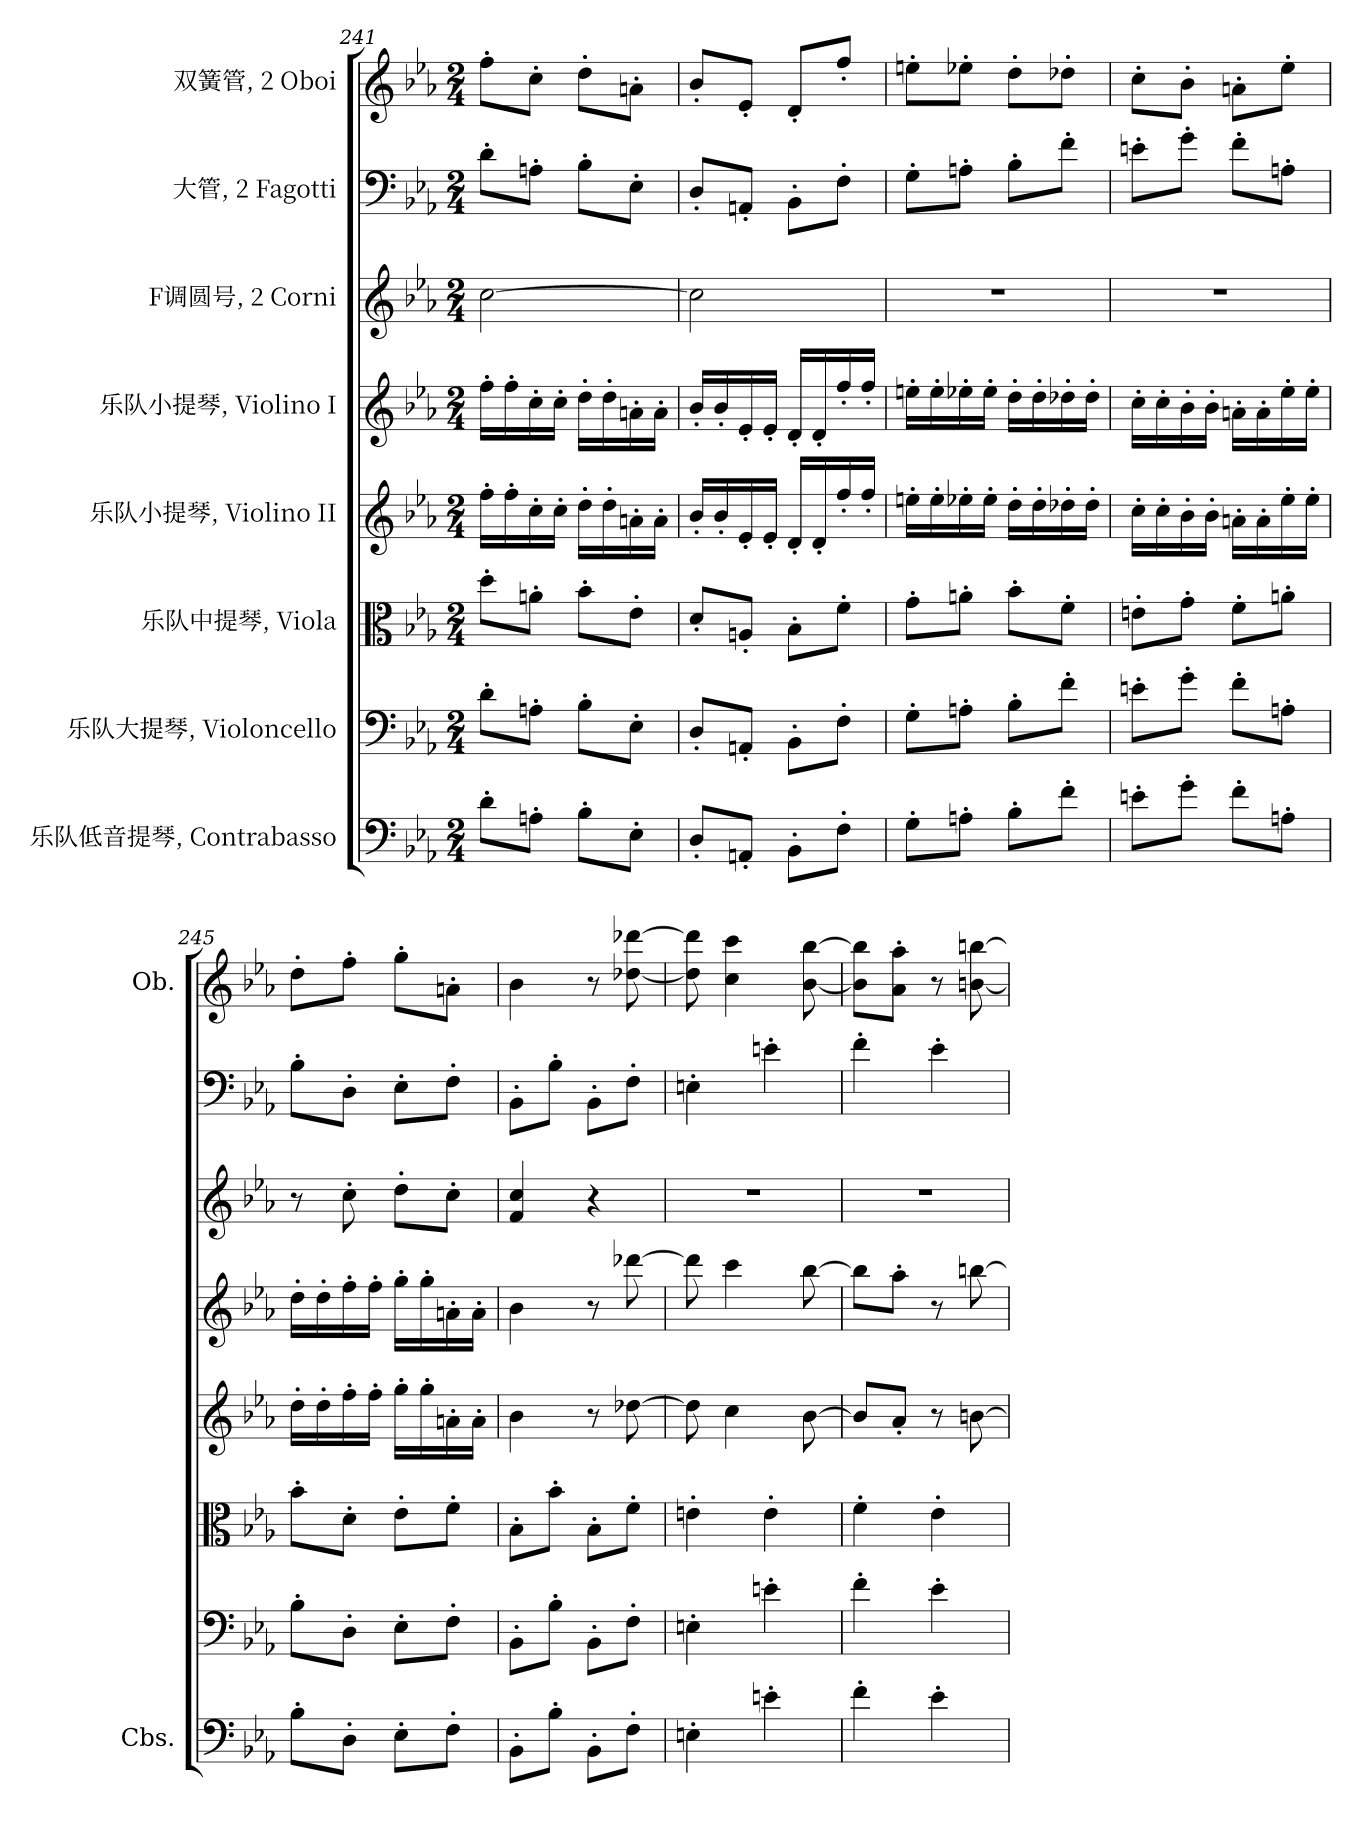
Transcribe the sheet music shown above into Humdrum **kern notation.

**kern	**kern	**kern	**kern	**kern	**kern	**kern	**kern
*part8	*part7	*part6	*part5	*part4	*part3	*part2	*part1
*staff8	*staff7	*staff6	*staff5	*staff4	*staff3	*staff2	*staff1
*I"乐队低音提琴, Contrabasso	*I"乐队大提琴, Violoncello	*I"乐队中提琴, Viola	*I"乐队小提琴, Violino II	*I"乐队小提琴, Violino I	*I"F调圆号, 2 Corni	*I"大管, 2 Fagotti	*I"双簧管, 2 Oboi
*I'Cbs.	*	*	*	*	*	*	*I'Ob.
*clefF4	*clefF4	*clefC3	*clefG2	*clefG2	*clefG2	*clefF4	*clefG2
*ITrd7c12	*	*	*	*	*ITrd4c7	*	*
*k[b-e-a-]	*k[b-e-a-]	*k[b-e-a-]	*k[b-e-a-]	*k[b-e-a-]	*k[b-e-a-d-]	*k[b-e-a-]	*k[b-e-a-]
*M2/4	*M2/4	*M2/4	*M2/4	*M2/4	*M2/4	*M2/4	*M2/4
=241	=241	=241	=241	=241	=241	=241	=241
8D'\L	8d'\L	8dd'\L	16ff'\LL	16ff'\LL	[2f\	8d'\L	8ff'\L
.	.	.	16ff'\	16ff'\	.	.	.
8AAn'\J	8An'\J	8an'\J	16cc'\	16cc'\	.	8An'\J	8cc'\J
.	.	.	16cc'\JJ	16cc'\JJ	.	.	.
8BB-'\L	8B-'\L	8b-'\L	16dd'\LL	16dd'\LL	.	8B-'\L	8dd'\L
.	.	.	16dd'\	16dd'\	.	.	.
8EE-'\J	8E-'\J	8e-'\J	16an'\	16an'\	.	8E-'\J	8an'\J
.	.	.	16a'\JJ	16a'\JJ	.	.	.
=242	=242	=242	=242	=242	=242	=242	=242
8DD'/L	8D'/L	8d'/L	16b-'/LL	16b-'/LL	2f\]	8D'/L	8b-'/L
.	.	.	16b-'/	16b-'/	.	.	.
8AAAn'/J	8AAn'/J	8An'/J	16e-'/	16e-'/	.	8AAn'/J	8e-'/J
.	.	.	16e-'/JJ	16e-'/JJ	.	.	.
8BBB-'\L	8BB-'\L	8B-'\L	16d'/LL	16d'/LL	.	8BB-'\L	8d'/L
.	.	.	16d'/	16d'/	.	.	.
8FF'\J	8F'\J	8f'\J	16ff'/	16ff'/	.	8F'\J	8ff'/J
.	.	.	16ff'/JJ	16ff'/JJ	.	.	.
!!LO:PB:g=z
=243	=243	=243	=243	=243	=243	=243	=243
8GG'\L	8G'\L	8g'\L	16een'\LL	16een'\LL	2r	8G'\L	8een'\L
.	.	.	16ee'\	16ee'\	.	.	.
8AAn'\J	8An'\J	8an'\J	16ee-X'\	16ee-X'\	.	8An'\J	8ee-X'\J
.	.	.	16ee-'\JJ	16ee-'\JJ	.	.	.
8BB-'\L	8B-'\L	8b-'\L	16dd'\LL	16dd'\LL	.	8B-'\L	8dd'\L
.	.	.	16dd'\	16dd'\	.	.	.
8F'\J	8f'\J	8f'\J	16dd-X'\	16dd-X'\	.	8f'\J	8dd-X'\J
.	.	.	16dd-'\JJ	16dd-'\JJ	.	.	.
=244	=244	=244	=244	=244	=244	=244	=244
8En'\L	8en'\L	8en'\L	16cc'\LL	16cc'\LL	2r	8en'\L	8cc'\L
.	.	.	16cc'\	16cc'\	.	.	.
8G'\J	8g'\J	8g'\J	16b-'\	16b-'\	.	8g'\J	8b-'\J
.	.	.	16b-'\JJ	16b-'\JJ	.	.	.
8F'\L	8f'\L	8f'\L	16an'\LL	16an'\LL	.	8f'\L	8an'\L
.	.	.	16a'\	16a'\	.	.	.
8AAn'\J	8An'\J	8an'\J	16ee-'\	16ee-'\	.	8An'\J	8ee-'\J
.	.	.	16ee-'\JJ	16ee-'\JJ	.	.	.
=245	=245	=245	=245	=245	=245	=245	=245
8BB-'\L	8B-'\L	8b-'\L	16dd'\LL	16dd'\LL	8r	8B-'\L	8dd'\L
.	.	.	16dd'\	16dd'\	.	.	.
8DD'\J	8D'\J	8d'\J	16ff'\	16ff'\	8f'\	8D'\J	8ff'\J
.	.	.	16ff'\JJ	16ff'\JJ	.	.	.
8EE-'\L	8E-'\L	8e-'\L	16gg'\LL	16gg'\LL	8g'\L	8E-'\L	8gg'\L
.	.	.	16gg'\	16gg'\	.	.	.
8FF'\J	8F'\J	8f'\J	16an'\	16an'\	8f'\J	8F'\J	8an'\J
.	.	.	16a'\JJ	16a'\JJ	.	.	.
=246	=246	=246	=246	=246	=246	=246	=246
8BBB-'\L	8BB-'\L	8B-'\L	4b-\	4b-\	4B-/ 4f/	8BB-'\L	4b-\
8BB-'\J	8B-'\J	8b-'\J	.	.	.	8B-'\J	.
8BBB-'\L	8BB-'\L	8B-'\L	8r	8r	4r	8BB-'\L	8r
8FF'\J	8F'\J	8f'\J	[8dd-X\	[8ddd-X\	.	8F'\J	[8dd-X\ [8ddd-X\
=247	=247	=247	=247	=247	=247	=247	=247
4EEn'\	4En'\	4en'\	8dd-\]	8ddd-\]	2r	4En'\	8dd-\] 8ddd-\]
.	.	.	4cc\	4ccc\	.	.	4cc\ 4ccc\
4En'\	4en'\	4e'\	.	.	.	4en'\	.
.	.	.	[8b-\	[8bb-\	.	.	[8b-\ [8bb-\
!!LO:PB:g=z
=248	=248	=248	=248	=248	=248	=248	=248
4F'\	4f'\	4f'\	8b-/L]	8bb-\L]	2r	4f'\	8b-\] 8bb-\]L
.	.	.	8a-'/J	8aa-'\J	.	.	8a-\' 8aa-\'J
4E-'\	4e-'\	4e-'\	8r	8r	.	4e-'\	8r
.	.	.	[8bn\	[8bbn\	.	.	[8bn\ [8bbn\
=	=	=	=	=	=	=	=
*-	*-	*-	*-	*-	*-	*-	*-
